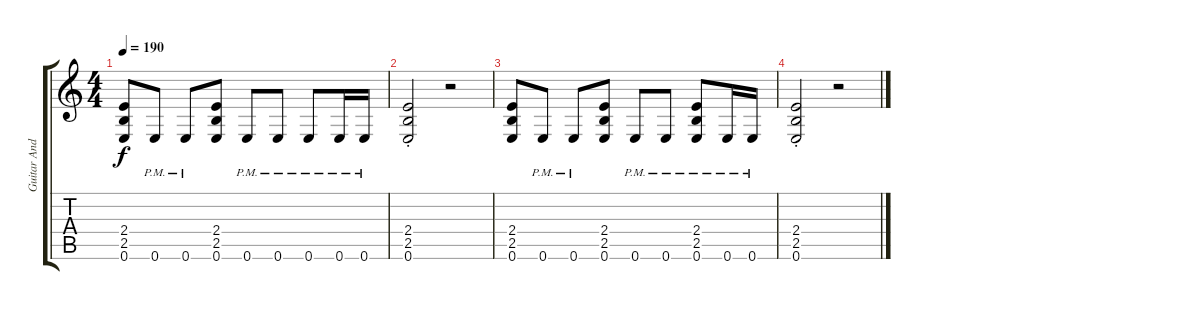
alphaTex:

\track ("Guitar Andreas" "Guitar And") {instrument distortionguitar}
\staff {score tabs}
\tuning (E4 B3 G3 D3 A2 E2) {hide}
\ts (4 4)
\tempo 190
\clef g2
\ks c
(2.4 2.5 0.6).8{dy f} 0.6{pm}.8 0.6{pm}.8 (2.4 2.5 0.6).8 0.6{pm}.8 0.6{pm}.8 0.6{pm}.8 0.6{pm}.16 0.6{pm}.16 |
(2.4{st} 2.5{st} 0.6{st}).2 r.2 |
(2.4 2.5 0.6).8 0.6{pm}.8 0.6{pm}.8 (2.4 2.5 0.6).8 0.6{pm}.8 0.6{pm}.8 (2.4{pm} 2.5{pm} 0.6{pm}).8 0.6{pm}.16 0.6{pm}.16 |
(2.4{st} 2.5{st} 0.6{st}).2 r.2
